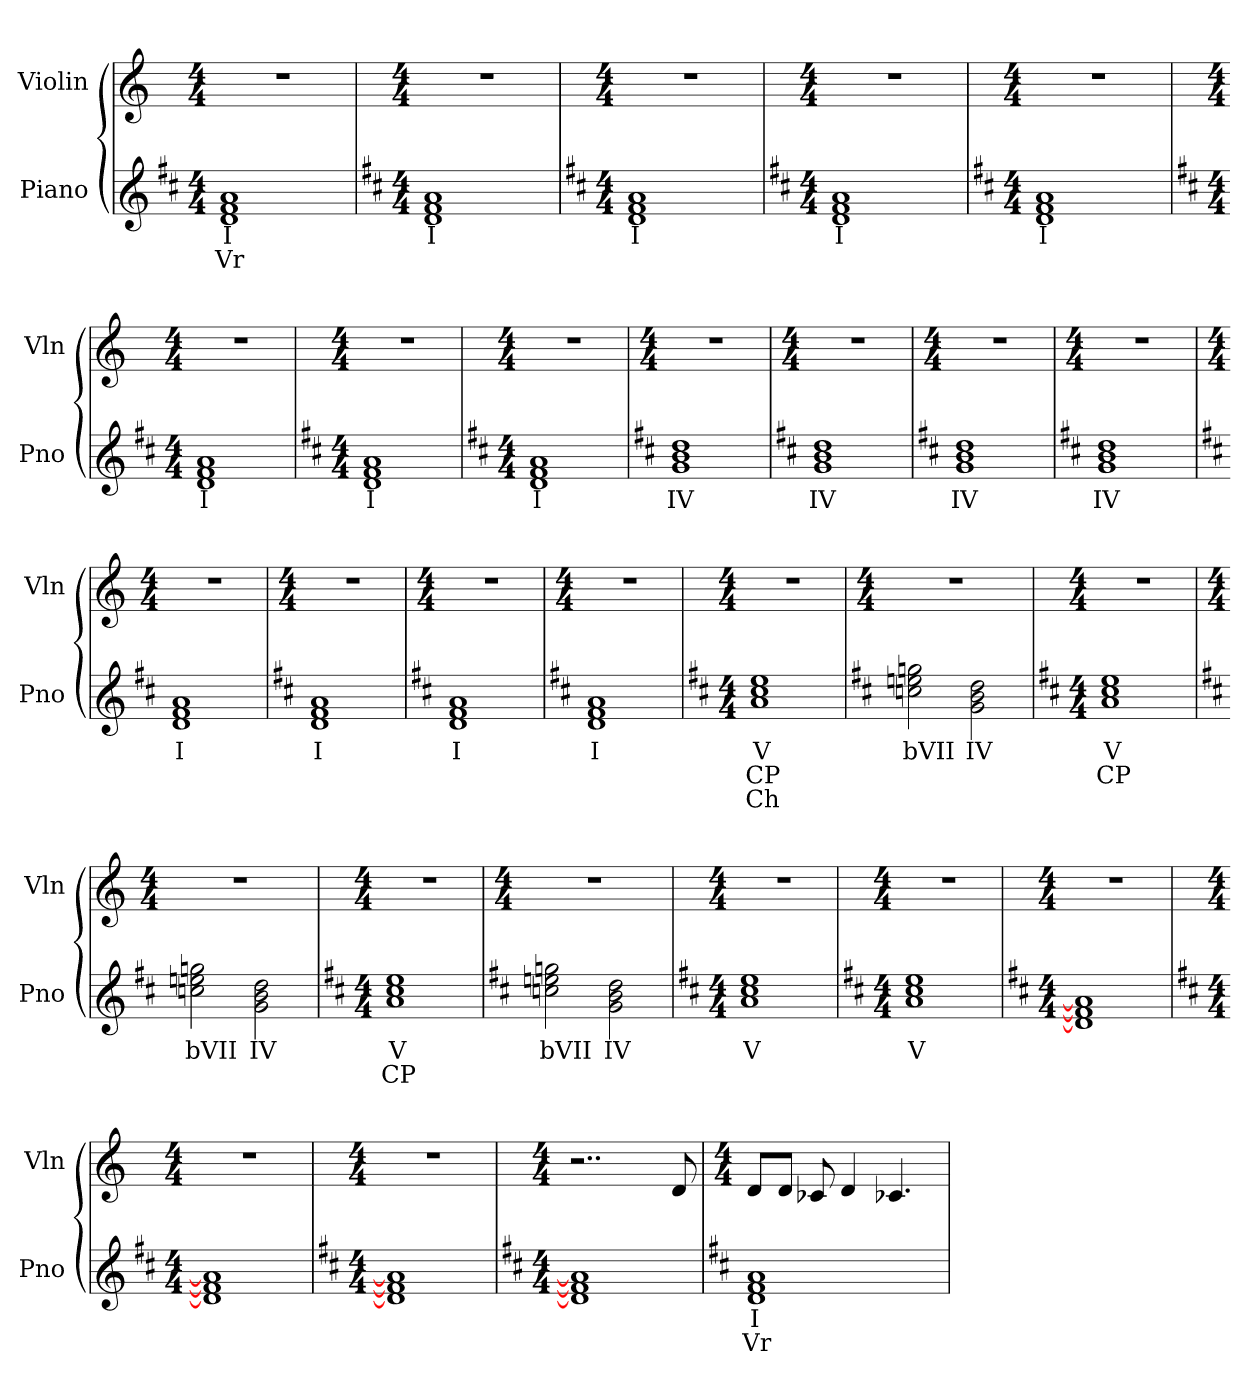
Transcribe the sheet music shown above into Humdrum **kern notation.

**kern	**text	**text	**text	**kern
*part2	*part2	*part2	*part2	*part1
*staff2	*staff2	*staff2	*staff2	*staff1
*I"Piano	*	*	*	*I"Violin
*I'Pno	*	*	*	*I'Vln
*k[f#c#]	*	*	*	*
*D:	*	*	*	*
*M4/4	*	*	*	*M4/4
=	=	=	=	=
1d 1f# 1a	I	Vr	.	1r
=	=	=	=	=
*k[f#c#]	*	*	*	*
*D:	*	*	*	*
*M4/4	*	*	*	*M4/4
1d 1f# 1a	I	.	.	1r
=	=	=	=	=
*k[f#c#]	*	*	*	*
*D:	*	*	*	*
*M4/4	*	*	*	*M4/4
1d 1f# 1a	I	.	.	1r
=	=	=	=	=
*k[f#c#]	*	*	*	*
*D:	*	*	*	*
*M4/4	*	*	*	*M4/4
1d 1f# 1a	I	.	.	1r
=	=	=	=	=
*k[f#c#]	*	*	*	*
*D:	*	*	*	*
*M4/4	*	*	*	*M4/4
1d 1f# 1a	I	.	.	1r
=	=	=	=	=
*k[f#c#]	*	*	*	*
*D:	*	*	*	*
*M4/4	*	*	*	*M4/4
1d 1f# 1a	I	.	.	1r
=	=	=	=	=
*k[f#c#]	*	*	*	*
*D:	*	*	*	*
*M4/4	*	*	*	*M4/4
1d 1f# 1a	I	.	.	1r
=	=	=	=	=
*k[f#c#]	*	*	*	*
*D:	*	*	*	*
*M4/4	*	*	*	*M4/4
1d 1f# 1a	I	.	.	1r
=	=	=	=	=
*k[f#c#]	*	*	*	*
*D:	*	*	*	*
*	*	*	*	*M4/4
1g 1b 1dd	IV	.	.	1r
=	=	=	=	=
*k[f#c#]	*	*	*	*
*D:	*	*	*	*
*	*	*	*	*M4/4
1g 1b 1dd	IV	.	.	1r
=	=	=	=	=
*k[f#c#]	*	*	*	*
*D:	*	*	*	*
*	*	*	*	*M4/4
1g 1b 1dd	IV	.	.	1r
=	=	=	=	=
*k[f#c#]	*	*	*	*
*D:	*	*	*	*
*	*	*	*	*M4/4
1g 1b 1dd	IV	.	.	1r
=	=	=	=	=
*k[f#c#]	*	*	*	*
*D:	*	*	*	*
*	*	*	*	*M4/4
1d 1f# 1a	I	.	.	1r
=	=	=	=	=
*k[f#c#]	*	*	*	*
*D:	*	*	*	*
*	*	*	*	*M4/4
1d 1f# 1a	I	.	.	1r
=	=	=	=	=
*k[f#c#]	*	*	*	*
*D:	*	*	*	*
*	*	*	*	*M4/4
1d 1f# 1a	I	.	.	1r
=	=	=	=	=
*k[f#c#]	*	*	*	*
*D:	*	*	*	*
*	*	*	*	*M4/4
1d 1f# 1a	I	.	.	1r
=	=	=	=	=
*k[f#c#]	*	*	*	*
*D:	*	*	*	*
*M4/4	*	*	*	*M4/4
1a 1cc# 1ee	V	CP	Ch	1r
=	=	=	=	=
*k[f#c#]	*	*	*	*
*D:	*	*	*	*
*	*	*	*	*M4/4
2ccn 2een 2ggn	bVII	.	.	1r
2g 2b 2dd	IV	.	.	.
=	=	=	=	=
*k[f#c#]	*	*	*	*
*D:	*	*	*	*
*M4/4	*	*	*	*M4/4
1a 1cc# 1ee	V	CP	.	1r
=	=	=	=	=
*k[f#c#]	*	*	*	*
*D:	*	*	*	*
*	*	*	*	*M4/4
2ccn 2een 2ggn	bVII	.	.	1r
2g 2b 2dd	IV	.	.	.
=	=	=	=	=
*k[f#c#]	*	*	*	*
*D:	*	*	*	*
*M4/4	*	*	*	*M4/4
1a 1cc# 1ee	V	CP	.	1r
=	=	=	=	=
*k[f#c#]	*	*	*	*
*D:	*	*	*	*
*	*	*	*	*M4/4
2ccn 2een 2ggn	bVII	.	.	1r
2g 2b 2dd	IV	.	.	.
=	=	=	=	=
*k[f#c#]	*	*	*	*
*D:	*	*	*	*
*M4/4	*	*	*	*M4/4
1a 1cc# 1ee	V	.	.	1r
=	=	=	=	=
*k[f#c#]	*	*	*	*
*D:	*	*	*	*
*M4/4	*	*	*	*M4/4
1a 1cc# 1ee	V	.	.	1r
=	=	=	=	=
*k[f#c#]	*	*	*	*
*D:	*	*	*	*
*M4/4	*	*	*	*M4/4
1d] 1f#] 1a]	.	.	.	1r
=	=	=	=	=
*k[f#c#]	*	*	*	*
*D:	*	*	*	*
*M4/4	*	*	*	*M4/4
1d] 1f#] 1a]	.	.	.	1r
=	=	=	=	=
*k[f#c#]	*	*	*	*
*D:	*	*	*	*
*M4/4	*	*	*	*M4/4
1d] 1f#] 1a]	.	.	.	1r
=	=	=	=	=
*k[f#c#]	*	*	*	*
*D:	*	*	*	*
*M4/4	*	*	*	*M4/4
1d] 1f#] 1a]	.	.	.	2..r
.	.	.	.	8d
=	=	=	=	=
*k[f#c#]	*	*	*	*
*D:	*	*	*	*
*	*	*	*	*M4/4
1d 1f# 1a	I	Vr	.	8dL
.	.	.	.	8dJ
.	.	.	.	8c-X
.	.	.	.	4d
.	.	.	.	4.c-X
=	=	=	=	=
*-	*-	*-	*-	*-
